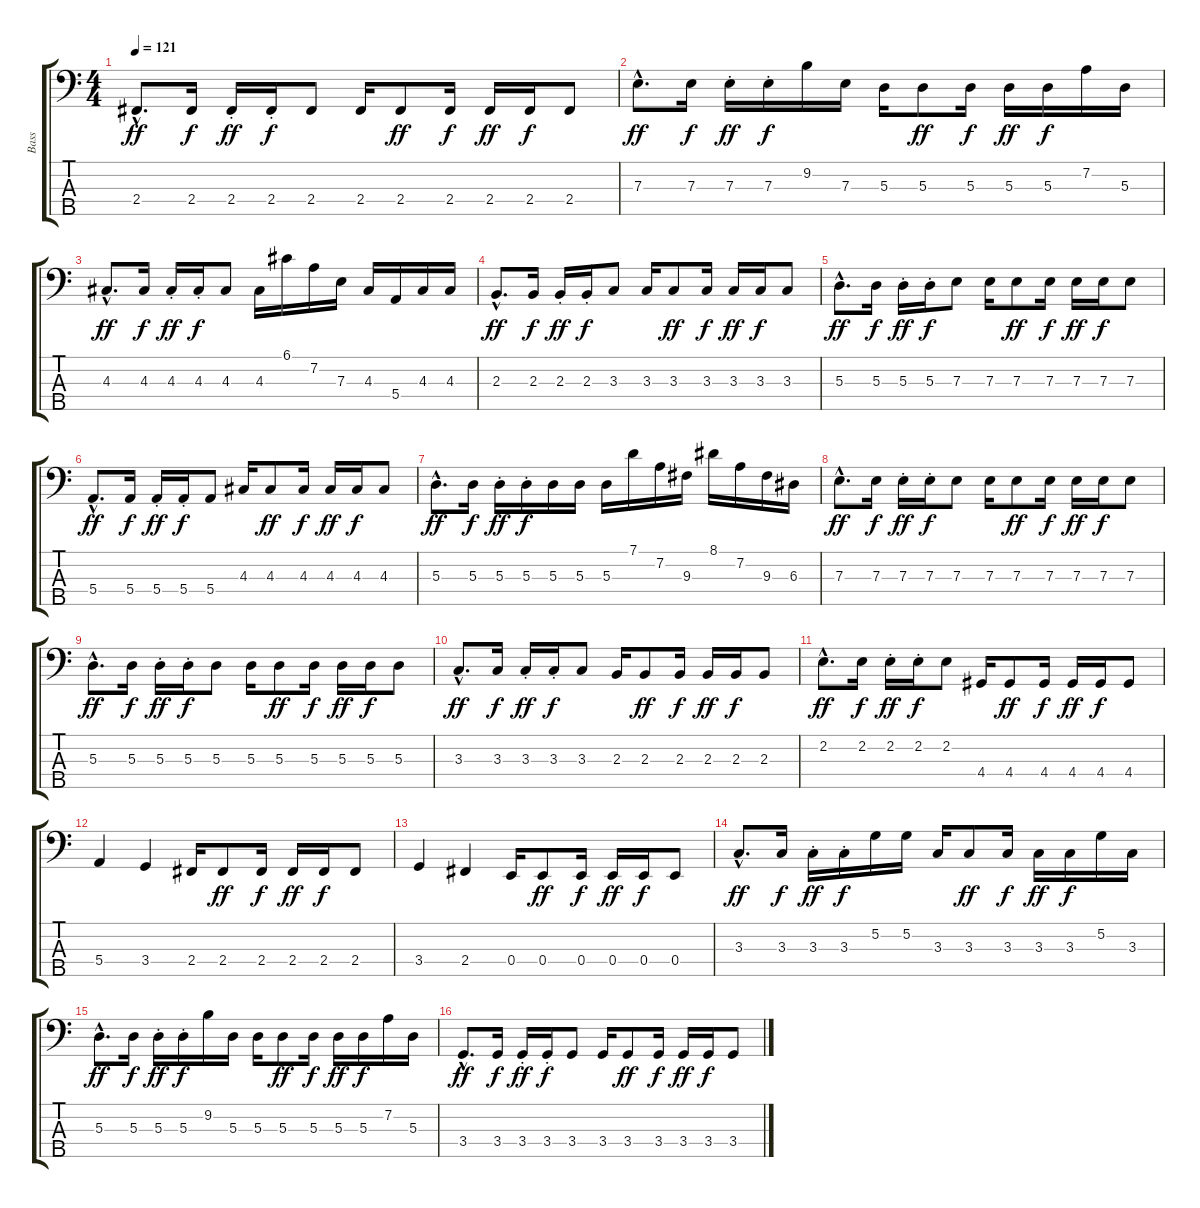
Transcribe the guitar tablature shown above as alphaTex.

\track ("Bass" "Bass") {instrument synthbass2}
\staff {score tabs}
\tuning (G2 D2 A1 E1 B0) {hide}
\ts (4 4)
\tempo 121
\clef f4
\ks c
2.4{hac}.8{d dy ff} 2.4.16{dy f} 2.4{st}.16{dy ff} 2.4{st}.16{dy f} 2.4.8 2.4.16 2.4.8{dy ff} 2.4.16{dy f} 2.4.16{dy ff} 2.4.16{dy f} 2.4.8 |
7.3{hac}.8{d dy ff} 7.3.16{dy f} 7.3{st}.16{dy ff} 7.3{st}.16{dy f} 9.2.16 7.3.16 5.3.16 5.3.8{dy ff} 5.3.16{dy f} 5.3.16{dy ff} 5.3.16{dy f} 7.2.16 5.3.16 |
4.3{hac}.8{d dy ff} 4.3.16{dy f} 4.3{st}.16{dy ff} 4.3{st}.16{dy f} 4.3.8 4.3.16 6.1.16 7.2.16 7.3.16 4.3.16 5.4.16 4.3.16 4.3.16 |
2.3{hac}.8{d dy ff} 2.3.16{dy f} 2.3{st}.16{dy ff} 2.3{st}.16{dy f} 3.3.8 3.3.16 3.3.8{dy ff} 3.3.16{dy f} 3.3.16{dy ff} 3.3.16{dy f} 3.3.8 |
5.3{hac}.8{d dy ff} 5.3.16{dy f} 5.3{st}.16{dy ff} 5.3{st}.16{dy f} 7.3.8 7.3.16 7.3.8{dy ff} 7.3.16{dy f} 7.3.16{dy ff} 7.3.16{dy f} 7.3.8 |
5.4{hac}.8{d dy ff} 5.4.16{dy f} 5.4{st}.16{dy ff} 5.4{st}.16{dy f} 5.4.8 4.3.16 4.3.8{dy ff} 4.3.16{dy f} 4.3.16{dy ff} 4.3.16{dy f} 4.3.8 |
5.3{hac}.8{d dy ff} 5.3.16{dy f} 5.3{st}.16{dy ff} 5.3{st}.16{dy f} 5.3.16 5.3.16 5.3.16 7.1.16 7.2.16 9.3.16 8.1.16 7.2.16 9.3.16 6.3.16 |
7.3{hac}.8{d dy ff} 7.3.16{dy f} 7.3{st}.16{dy ff} 7.3{st}.16{dy f} 7.3.8 7.3.16 7.3.8{dy ff} 7.3.16{dy f} 7.3.16{dy ff} 7.3.16{dy f} 7.3.8 |
5.3{hac}.8{d dy ff} 5.3.16{dy f} 5.3{st}.16{dy ff} 5.3{st}.16{dy f} 5.3.8 5.3.16 5.3.8{dy ff} 5.3.16{dy f} 5.3.16{dy ff} 5.3.16{dy f} 5.3.8 |
3.3{hac}.8{d dy ff} 3.3.16{dy f} 3.3{st}.16{dy ff} 3.3{st}.16{dy f} 3.3.8 2.3.16 2.3.8{dy ff} 2.3.16{dy f} 2.3.16{dy ff} 2.3.16{dy f} 2.3.8 |
2.2{hac}.8{d dy ff} 2.2.16{dy f} 2.2{st}.16{dy ff} 2.2{st}.16{dy f} 2.2.8 4.4.16 4.4.8{dy ff} 4.4.16{dy f} 4.4.16{dy ff} 4.4.16{dy f} 4.4.8 |
5.4.4 3.4.4 2.4.16 2.4.8{dy ff} 2.4.16{dy f} 2.4.16{dy ff} 2.4.16{dy f} 2.4.8 |
3.4.4 2.4.4 0.4.16 0.4.8{dy ff} 0.4.16{dy f} 0.4.16{dy ff} 0.4.16{dy f} 0.4.8 |
3.3{hac}.8{d dy ff} 3.3.16{dy f} 3.3{st}.16{dy ff} 3.3{st}.16{dy f} 5.2.16 5.2.16 3.3.16 3.3.8{dy ff} 3.3.16{dy f} 3.3.16{dy ff} 3.3.16{dy f} 5.2.16 3.3.16 |
5.3{hac}.8{d dy ff} 5.3.16{dy f} 5.3{st}.16{dy ff} 5.3{st}.16{dy f} 9.2.16 5.3.16 5.3.16 5.3.8{dy ff} 5.3.16{dy f} 5.3.16{dy ff} 5.3.16{dy f} 7.2.16 5.3.16 |
3.4{hac}.8{d dy ff} 3.4.16{dy f} 3.4{st}.16{dy ff} 3.4{st}.16{dy f} 3.4.8 3.4.16 3.4.8{dy ff} 3.4.16{dy f} 3.4.16{dy ff} 3.4.16{dy f} 3.4.8
